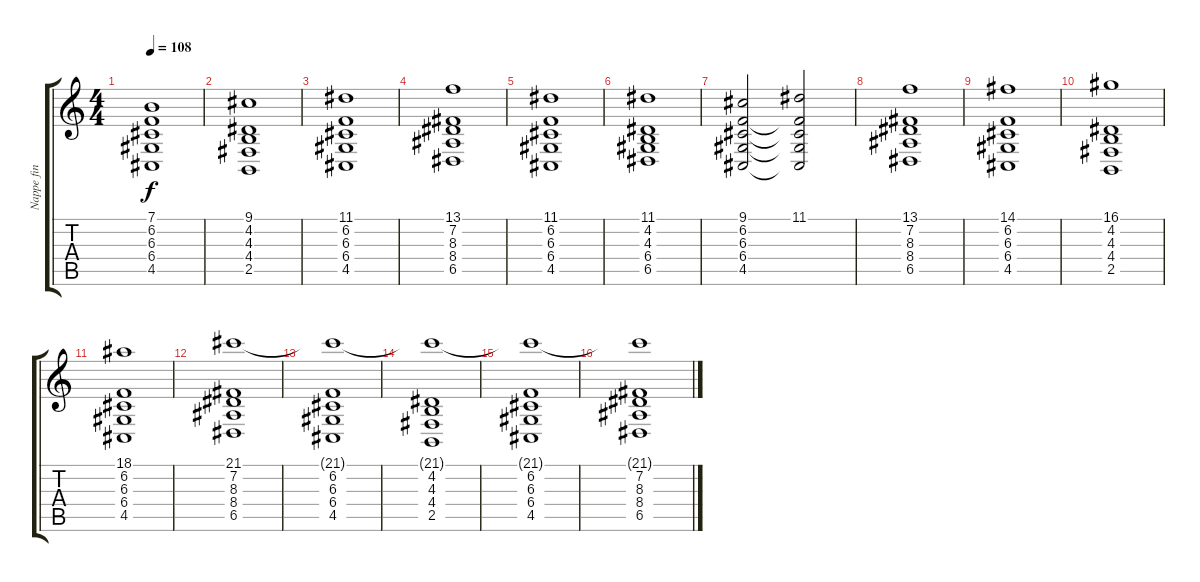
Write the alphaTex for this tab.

\track ("Nappe fin" "Nappe fin") {instrument synthstrings2}
\staff {score tabs}
\tuning (E4 B3 G3 D3 A2 E2) {hide}
\ts (4 4)
\tempo 108
\clef g2
\ks c
(7.1 6.2 6.3 6.4 4.5).1{dy f} |
(9.1 4.2 4.3 4.4 2.5).1 |
(11.1 6.2 6.3 6.4 4.5).1 |
(13.1 7.2 8.3 8.4 6.5).1 |
(11.1 6.2 6.3 6.4 4.5).1 |
(11.1 4.2 4.3 6.4 6.5).1 |
(9.1 6.2 6.3 6.4 4.5).2 (11.1 6.2{t} 6.3{t} 6.4{t} 4.5{t}).2 |
(13.1 7.2 8.3 8.4 6.5).1 |
(14.1 6.2 6.3 6.4 4.5).1 |
(16.1 4.2 4.3 4.4 2.5).1 |
(18.1 6.2 6.3 6.4 4.5).1 |
(21.1 7.2 8.3 8.4 6.5).1 |
(21.1{t} 6.2 6.3 6.4 4.5).1 |
(21.1{t} 4.2 4.3 4.4 2.5).1 |
(21.1{t} 6.2 6.3 6.4 4.5).1 |
(21.1{t} 7.2 8.3 8.4 6.5).1
